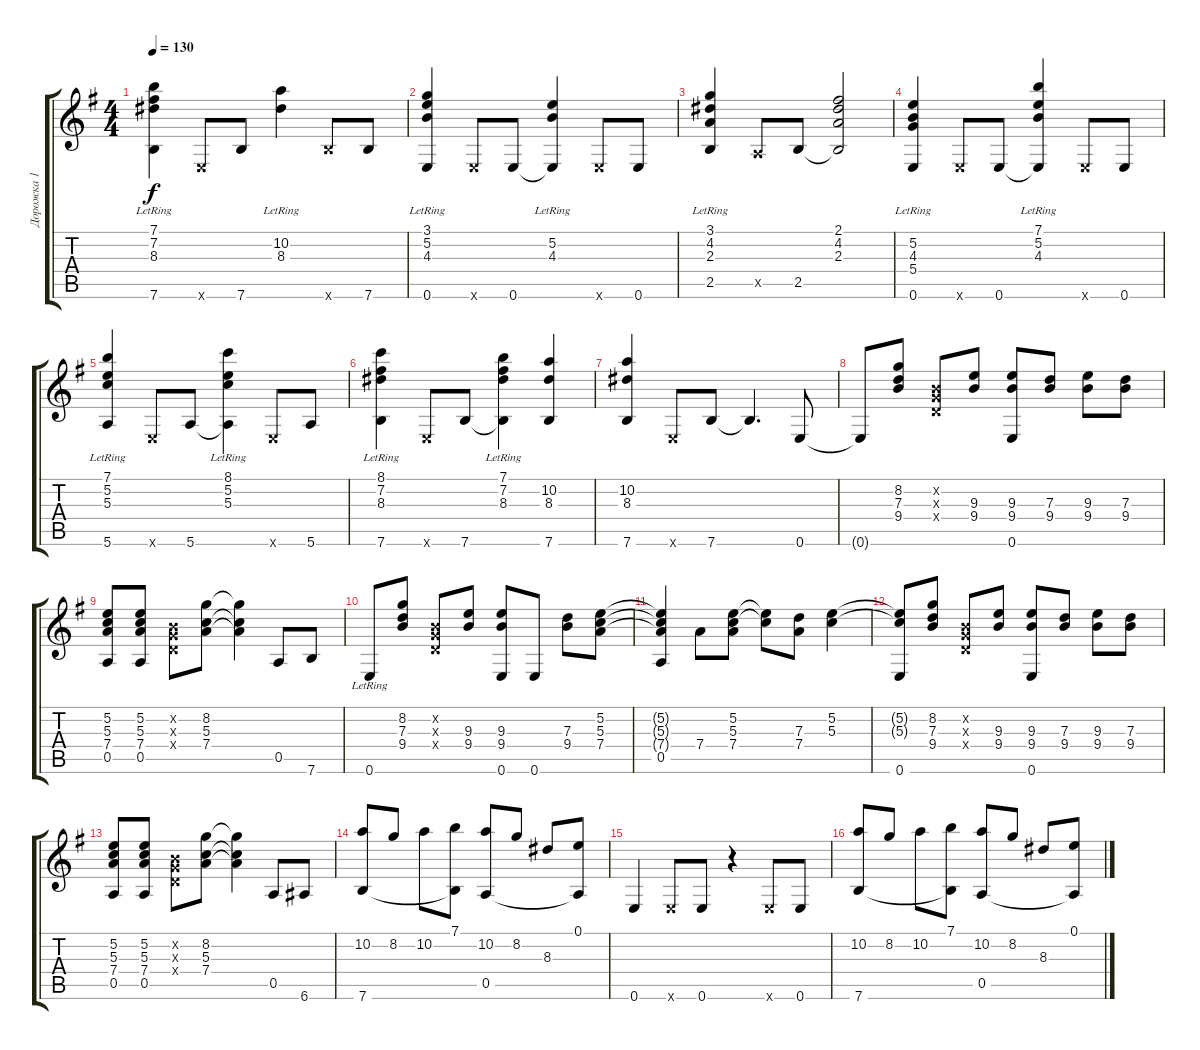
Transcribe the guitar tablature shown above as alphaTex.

\track ("Дорожка 1" "Дорожка 1") {instrument acousticguitarsteel}
\staff {score tabs}
\tuning (E4 B3 G3 D3 A2 E2) {hide}
\ts (4 4)
\tempo 130
\clef g2
\ks g
(7.1{lr} 7.2 8.3{lr} 7.6).4{dy f} 0.6{x}.8 7.6.8 (10.2 8.3{lr}).4 7.6{x}.8 7.6.8 |
(3.1{lr} 5.2 4.3{lr} 0.6).4 0.6{x}.8 0.6.8 (5.2{lr} 4.3{lr} 0.6{t}).4 0.6{x}.8 0.6.8 |
(3.1{lr} 4.2 2.3{lr} 2.5).4 0.5{x}.8 2.5.8 (2.1 4.2 2.3 2.5{t}).2 |
(5.2{lr} 4.3{lr} 5.4 0.6).4 0.6{x}.8 0.6.8 (7.1{lr} 5.2{lr} 4.3{lr} 0.6{t}).4 0.6{x}.8 0.6.8 |
(7.1 5.2{lr} 5.3{lr} 5.6).4 0.6{x}.8 5.6.8 (8.1{lr} 5.2{lr} 5.3{lr} 5.6{t}).4 0.6{x}.8 5.6.8 |
(8.1 7.2{lr} 8.3{lr} 7.6).4 0.6{x}.8 7.6.8 (7.1{lr} 7.2{lr} 8.3{lr} 7.6{t}).4 (10.2 8.3 7.6).4 |
(10.2 8.3 7.6).4 0.6{x}.8 7.6.8 7.6{t}.4{d} 0.6.8 |
0.6{t}.8 (8.2 7.3 9.4).8 (0.2{x} 0.3{x} 0.4{x}).8 (9.3 9.4).8 (9.3 9.4 0.6).8 (7.3 9.4).8 (9.3 9.4).8 (7.3 9.4).8 |
(5.2 5.3 7.4 0.5).8 (5.2 5.3 7.4 0.5).8 (0.2{x} 0.3{x} 0.4{x}).8 (8.2 5.3 7.4).8 (8.2{t} 5.3{t} 7.4{t}).4 0.5.8 7.6.8 |
0.6{lr}.8 (8.2 7.3 9.4).8 (0.2{x} 0.3{x} 0.4{x}).8 (9.3 9.4).8 (9.3 9.4 0.6).8 0.6.8 (7.3 9.4).8 (5.2 5.3 7.4).8 |
(5.2{t} 5.3{t} 7.4{t} 0.5).4 7.4.8 (5.2 5.3 7.4).8 (5.2{t} 5.3{t}).8 (7.3 7.4).8 (5.2 5.3).4 |
(5.2{t} 5.3{t} 0.6).8 (8.2 7.3 9.4).8 (0.2{x} 0.3{x} 0.4{x}).8 (9.3 9.4).8 (9.3 9.4 0.6).8 (7.3 9.4).8 (9.3 9.4).8 (7.3 9.4).8 |
(5.2 5.3 7.4 0.5).8 (5.2 5.3 7.4 0.5).8 (0.2{x} 0.3{x} 0.4{x}).8 (8.2 5.3 7.4).8 (8.2{t} 5.3{t} 7.4{t}).4 0.5.8 6.6.8 |
(10.2 7.6).8 8.2.8 10.2.8 (7.1 7.6{t}).8 (10.2 0.5).8 8.2.8 8.3.8 (0.1 0.5{t}).8 |
0.6.4 0.6{x}.8 0.6.8 r.4 0.6{x}.8 0.6.8 |
(10.2 7.6).8 8.2.8 10.2.8 (7.1 7.6{t}).8 (10.2 0.5).8 8.2.8 8.3.8 (0.1 0.5{t}).8
